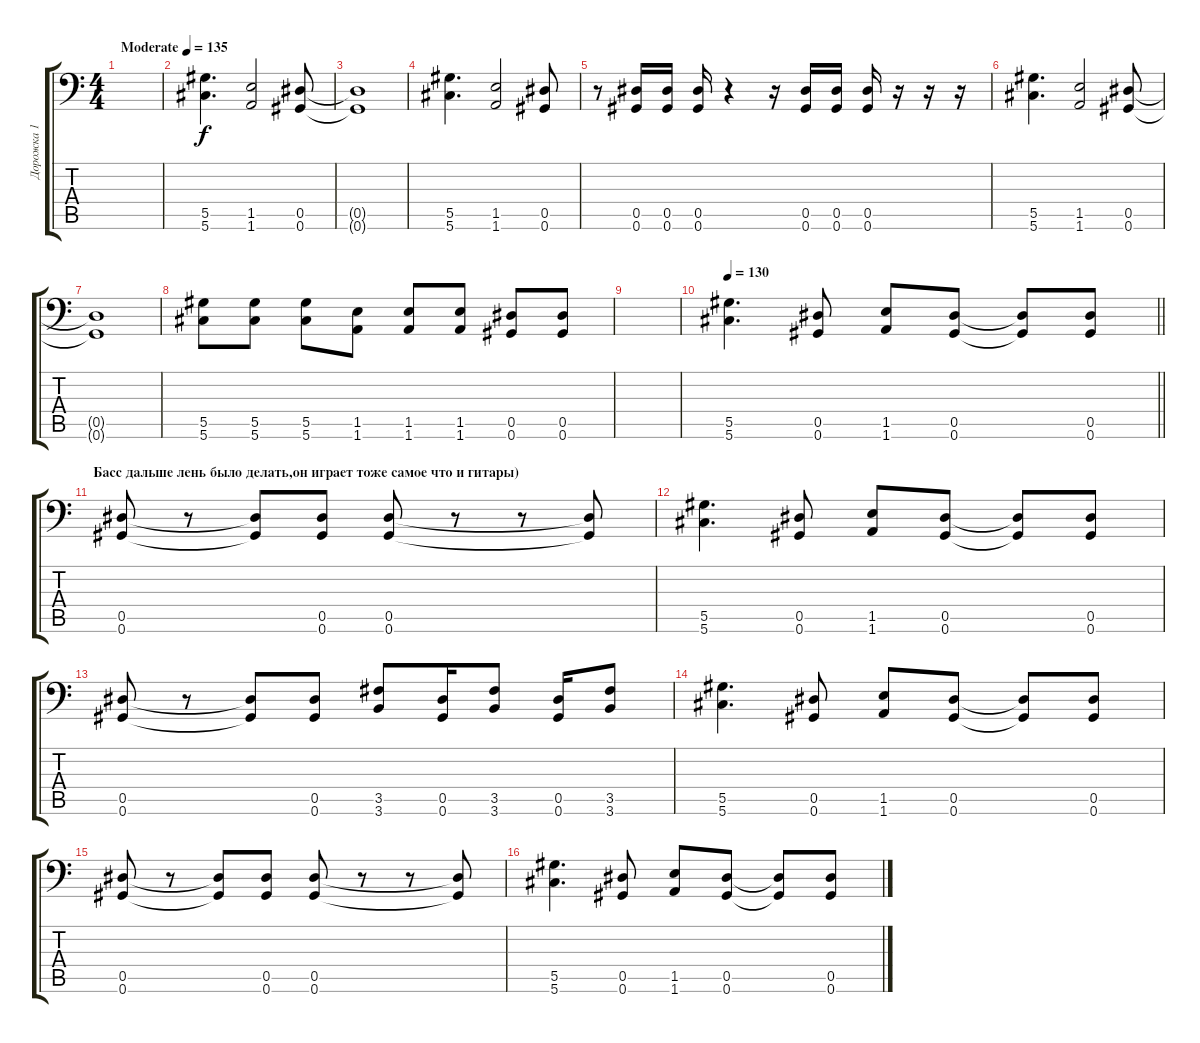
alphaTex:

\track ("Дорожка 1" "Дорожка 1") {instrument distortionguitar}
\staff {score tabs}
\tuning (Bb3 F3 Db3 Ab2 Eb2 Ab1) {hide}
\ts (4 4)
\tempo (135 "Moderate")
\tempo 131
\tempo (135 "Moderate")
\clef f4
\ks c
|
(5.5 5.6).4{d} (1.5 1.6).2 (0.5 0.6).8 |
(0.5{t} 0.6{t}).1 |
(5.5 5.6).4{d} (1.5 1.6).2 (0.5 0.6).8 |
r.8 (0.5 0.6).16 (0.5 0.6).16 (0.5 0.6).16 r.4 r.16 (0.5 0.6).16 (0.5 0.6).16 (0.5 0.6).16 r.16 r.16 r.16 |
(5.5 5.6).4{d} (1.5 1.6).2 (0.5 0.6).8 |
(0.5{t} 0.6{t}).1 |
(5.5 5.6).8 (5.5 5.6).8 (5.5 5.6).8 (1.5 1.6).8 (1.5 1.6).8 (1.5 1.6).8 (0.5 0.6).8 (0.5 0.6).8 |
|
\tempo 130
\barLineRight lightlight
(5.5 5.6).4{d} (0.5 0.6).8 (1.5 1.6).8 (0.5 0.6).8 (0.5{t} 0.6{t}).8 (0.5 0.6).8 |
\section ("" "Басс дальше лень было делать,он играет тоже самое что и гитары)")
(0.5 0.6).8 r.8 (0.5{t} 0.6{t}).8 (0.5 0.6).8 (0.5 0.6).8 r.8 r.8 (0.5{t} 0.6{t}).8 |
(5.5 5.6).4{d} (0.5 0.6).8 (1.5 1.6).8 (0.5 0.6).8 (0.5{t} 0.6{t}).8 (0.5 0.6).8 |
(0.5 0.6).8 r.8 (0.5{t} 0.6{t}).8 (0.5 0.6).8 (3.5 3.6).8 (0.5 0.6).16 (3.5 3.6).8 (0.5 0.6).16 (3.5 3.6).8 |
(5.5 5.6).4{d} (0.5 0.6).8 (1.5 1.6).8 (0.5 0.6).8 (0.5{t} 0.6{t}).8 (0.5 0.6).8 |
(0.5 0.6).8 r.8 (0.5{t} 0.6{t}).8 (0.5 0.6).8 (0.5 0.6).8 r.8 r.8 (0.5{t} 0.6{t}).8 |
(5.5 5.6).4{d} (0.5 0.6).8 (1.5 1.6).8 (0.5 0.6).8 (0.5{t} 0.6{t}).8 (0.5 0.6).8
